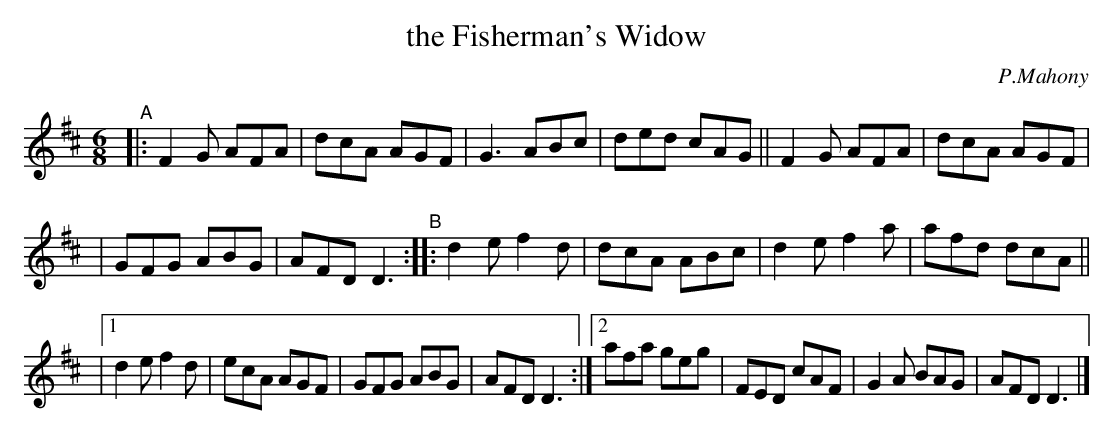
X:1
T: the Fisherman's Widow
O: P.Mahony
M: 6/8
L: 1/8
K: D
"^A"\
|: F2G AFA | dcA AGF | G3 ABc | ded cAG || F2G AFA | dcA AGF |
| GFG ABG | AFD D3 "^B":: d2e f2d | dcA ABc | d2e f2a | afd dcA ||
|[1 d2e f2d | ecA AGF | GFG ABG | AFD D3 :|[2 afa geg | FED cAF | G2A BAG | AFD D3 |]
